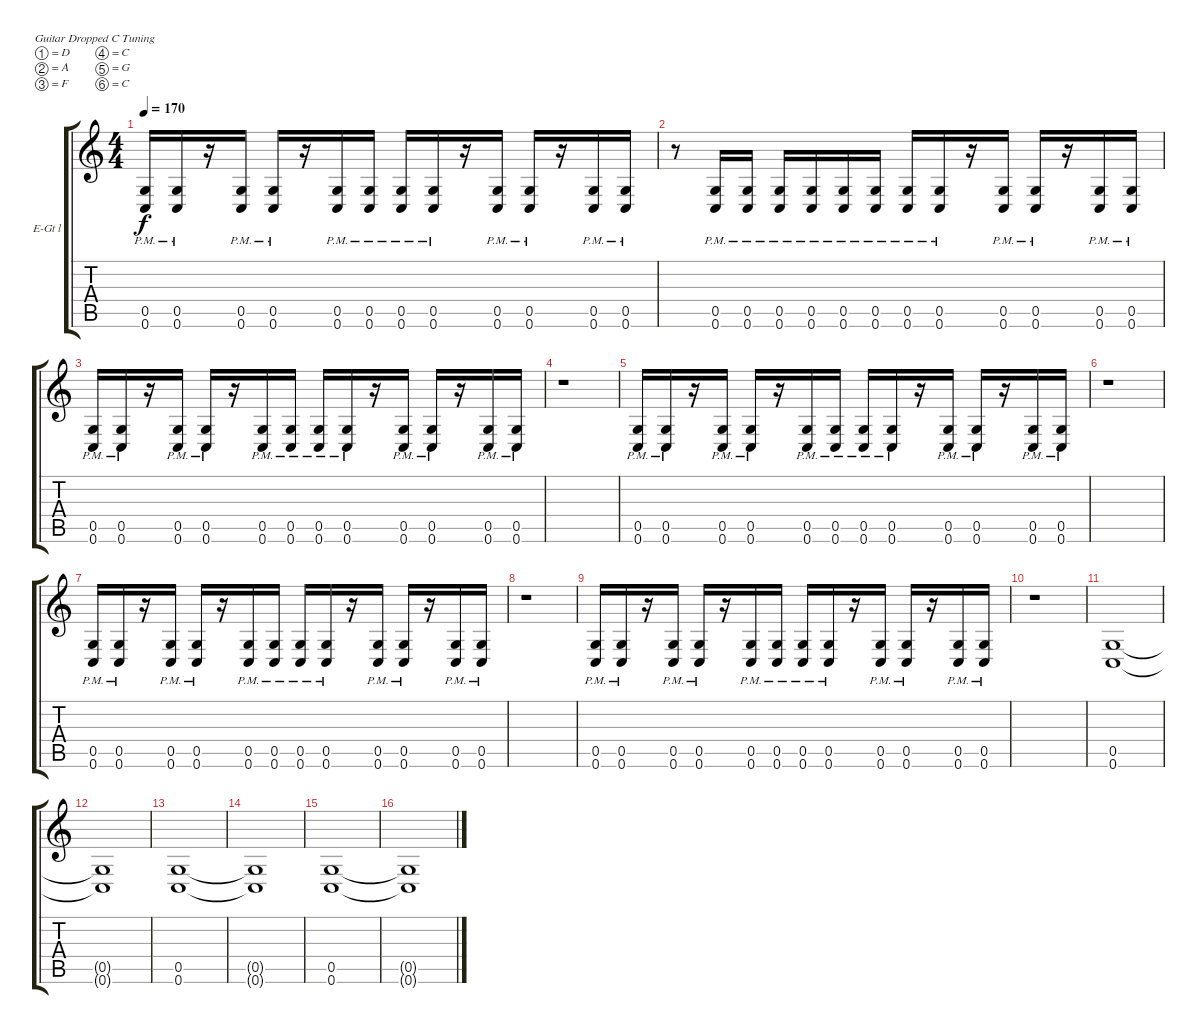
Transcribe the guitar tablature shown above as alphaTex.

\defaultSystemsLayout 4
\bracketExtendMode groupsimilarinstruments
\firstSystemTrackNameOrientation horizontal
\otherSystemsTrackNameOrientation horizontal
\track ("Guitar l" "E-Gt l") {instrument overdrivenguitar}
\staff {score tabs}
\tuning (D4 A3 F3 C3 G2 C2)
\ts (4 4)
\tempo 170
\clef g2
\ks c
(0.6{pm} 0.5{pm}).16{dy f} (0.6{pm} 0.5{pm}).16 r.16 (0.6{pm} 0.5{pm}).16 (0.6{pm} 0.5{pm}).16 r.16 (0.6{pm} 0.5{pm}).16 (0.6{pm} 0.5{pm}).16 (0.6{pm} 0.5{pm}).16 (0.6{pm} 0.5{pm}).16 r.16 (0.6{pm} 0.5{pm}).16 (0.6{pm} 0.5{pm}).16 r.16 (0.5{pm} 0.6{pm}).16 (0.5{pm} 0.6{pm}).16 |
r.8 (0.6{pm} 0.5{pm}).16 (0.6{pm} 0.5{pm}).16 (0.6{pm} 0.5{pm}).16 (0.6{pm} 0.5{pm}).16 (0.6{pm} 0.5{pm}).16 (0.6{pm} 0.5{pm}).16 (0.6{pm} 0.5{pm}).16 (0.6{pm} 0.5{pm}).16 r.16 (0.5{pm} 0.6{pm}).16 (0.6{pm} 0.5{pm}).16 r.16 (0.5{pm} 0.6{pm}).16 (0.5{pm} 0.6{pm}).16 |
(0.6{pm} 0.5{pm}).16 (0.6{pm} 0.5{pm}).16 r.16 (0.6{pm} 0.5{pm}).16 (0.6{pm} 0.5{pm}).16 r.16 (0.6{pm} 0.5{pm}).16 (0.6{pm} 0.5{pm}).16 (0.6{pm} 0.5{pm}).16 (0.6{pm} 0.5{pm}).16 r.16 (0.6{pm} 0.5{pm}).16 (0.6{pm} 0.5{pm}).16 r.16 (0.5{pm} 0.6{pm}).16 (0.5{pm} 0.6{pm}).16 |
r.1 |
(0.6{pm} 0.5{pm}).16 (0.6{pm} 0.5{pm}).16 r.16 (0.6{pm} 0.5{pm}).16 (0.6{pm} 0.5{pm}).16 r.16 (0.6{pm} 0.5{pm}).16 (0.6{pm} 0.5{pm}).16 (0.6{pm} 0.5{pm}).16 (0.6{pm} 0.5{pm}).16 r.16 (0.6{pm} 0.5{pm}).16 (0.6{pm} 0.5{pm}).16 r.16 (0.5{pm} 0.6{pm}).16 (0.5{pm} 0.6{pm}).16 |
r.1 |
(0.6{pm} 0.5{pm}).16 (0.6{pm} 0.5{pm}).16 r.16 (0.6{pm} 0.5{pm}).16 (0.6{pm} 0.5{pm}).16 r.16 (0.6{pm} 0.5{pm}).16 (0.6{pm} 0.5{pm}).16 (0.6{pm} 0.5{pm}).16 (0.6{pm} 0.5{pm}).16 r.16 (0.6{pm} 0.5{pm}).16 (0.6{pm} 0.5{pm}).16 r.16 (0.5{pm} 0.6{pm}).16 (0.5{pm} 0.6{pm}).16 |
r.1 |
(0.6{pm} 0.5{pm}).16 (0.6{pm} 0.5{pm}).16 r.16 (0.6{pm} 0.5{pm}).16 (0.6{pm} 0.5{pm}).16 r.16 (0.6{pm} 0.5{pm}).16 (0.6{pm} 0.5{pm}).16 (0.6{pm} 0.5{pm}).16 (0.6{pm} 0.5{pm}).16 r.16 (0.6{pm} 0.5{pm}).16 (0.6{pm} 0.5{pm}).16 r.16 (0.5{pm} 0.6{pm}).16 (0.5{pm} 0.6{pm}).16 |
r.1 |
(0.5 0.6).1 |
(0.6{t} 0.5{t}).1 |
(0.6 0.5).1 |
(0.5{t} 0.6{t}).1 |
(0.6 0.5).1 |
(0.5{t} 0.6{t}).1
